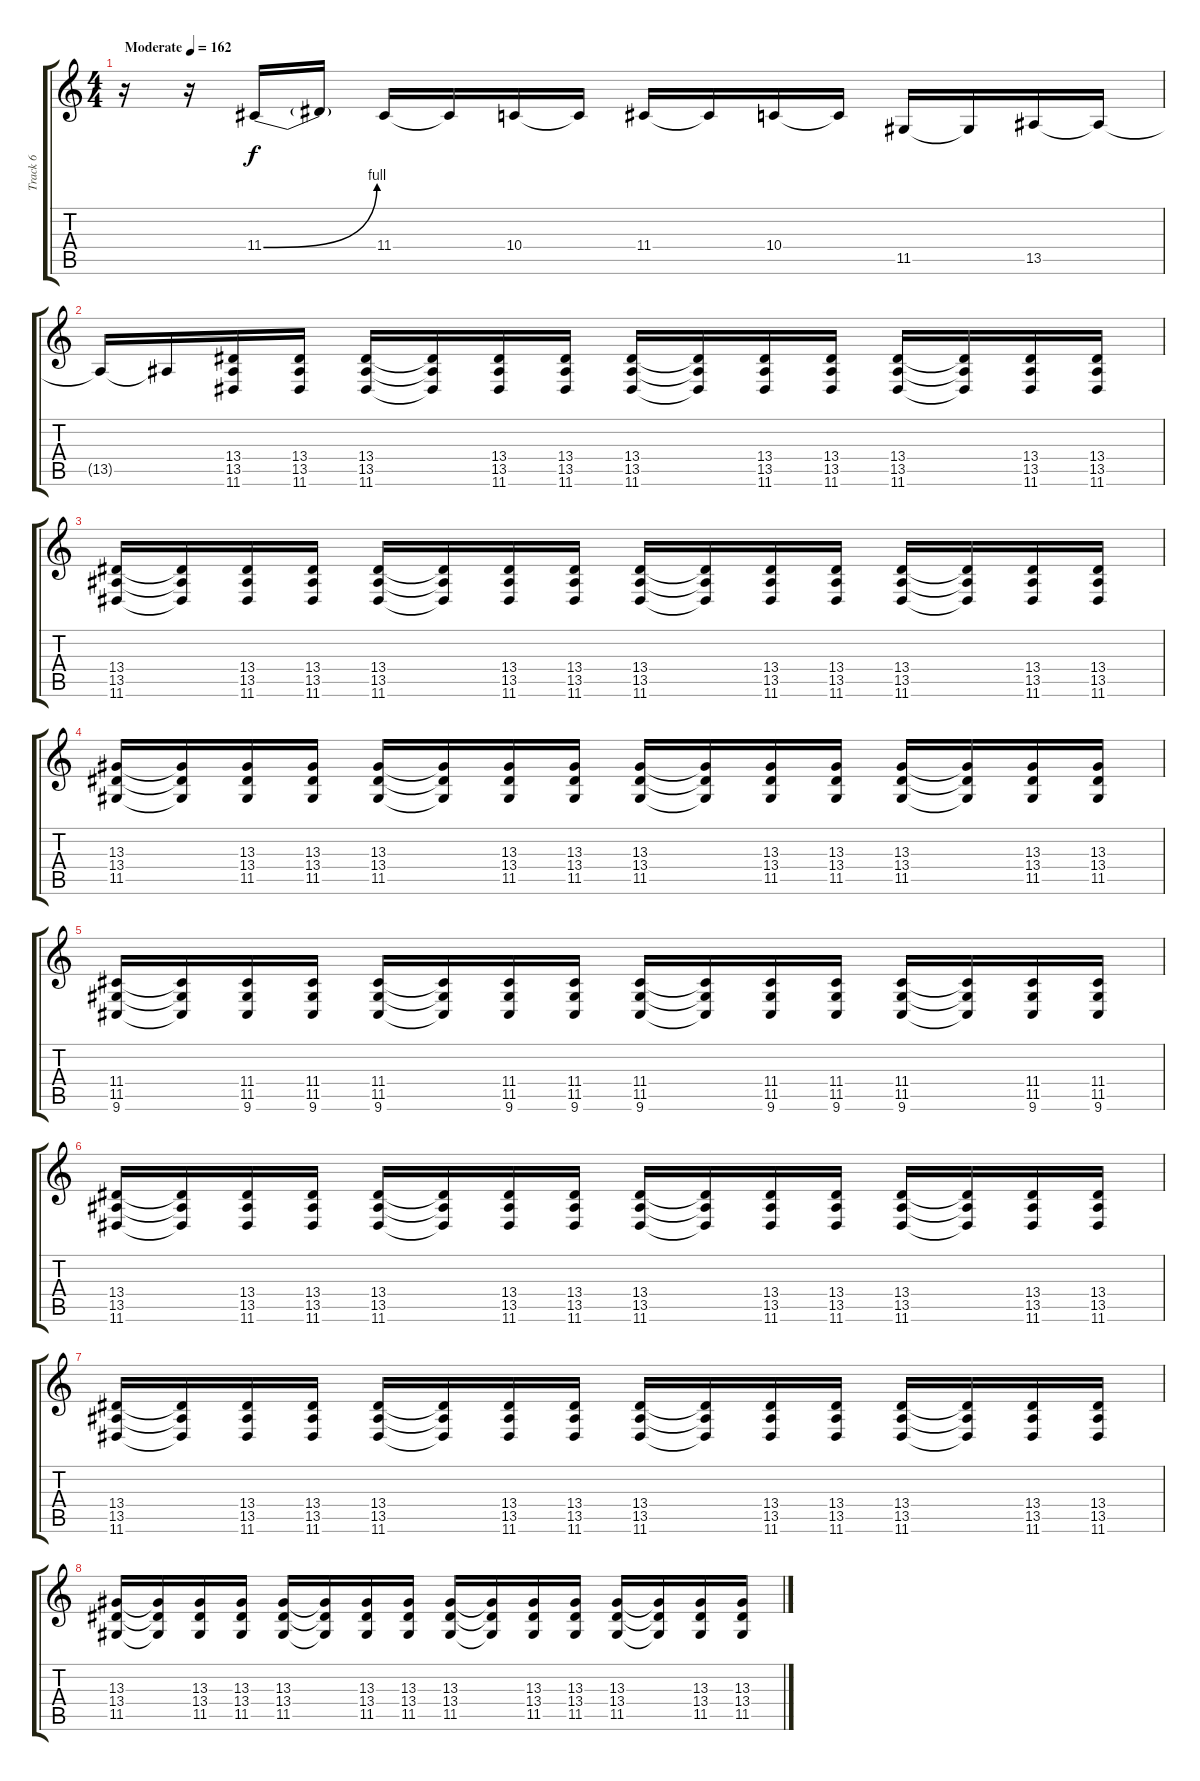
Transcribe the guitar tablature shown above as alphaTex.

\track ("Track 6" "Track 6") {instrument lead5charang}
\staff {score tabs}
\tuning (E4 B3 G3 D3 A2 E2) {hide}
\ts (4 4)
\tempo (162 "Moderate")
\clef g2
\ks c
r.16{dy f instrument lead5charang} r.16 11.4{be (bend 0 0 60 4)}.16 11.4{t}.16 11.4.16 11.4{t}.16 10.4.16 10.4{t}.16 11.4.16 11.4{t}.16 10.4.16 10.4{t}.16 11.5.16 11.5{t}.16 13.5.16 13.5{t}.16 |
13.5{t}.16 13.5{t}.16 (13.4 13.5 11.6).16 (13.4 13.5 11.6).16 (13.4 13.5 11.6).16 (13.4{t} 13.5{t} 11.6{t}).16 (13.4 13.5 11.6).16 (13.4 13.5 11.6).16 (13.4 13.5 11.6).16 (13.4{t} 13.5{t} 11.6{t}).16 (13.4 13.5 11.6).16 (13.4 13.5 11.6).16 (13.4 13.5 11.6).16 (13.4{t} 13.5{t} 11.6{t}).16 (13.4 13.5 11.6).16 (13.4 13.5 11.6).16 |
(13.4 13.5 11.6).16 (13.4{t} 13.5{t} 11.6{t}).16 (13.4 13.5 11.6).16 (13.4 13.5 11.6).16 (13.4 13.5 11.6).16 (13.4{t} 13.5{t} 11.6{t}).16 (13.4 13.5 11.6).16 (13.4 13.5 11.6).16 (13.4 13.5 11.6).16 (13.4{t} 13.5{t} 11.6{t}).16 (13.4 13.5 11.6).16 (13.4 13.5 11.6).16 (13.4 13.5 11.6).16 (13.4{t} 13.5{t} 11.6{t}).16 (13.4 13.5 11.6).16 (13.4 13.5 11.6).16 |
(13.3 13.4 11.5).16 (13.3{t} 13.4{t} 11.5{t}).16 (13.3 13.4 11.5).16 (13.3 13.4 11.5).16 (13.3 13.4 11.5).16 (13.3{t} 13.4{t} 11.5{t}).16 (13.3 13.4 11.5).16 (13.3 13.4 11.5).16 (13.3 13.4 11.5).16 (13.3{t} 13.4{t} 11.5{t}).16 (13.3 13.4 11.5).16 (13.3 13.4 11.5).16 (13.3 13.4 11.5).16 (13.3{t} 13.4{t} 11.5{t}).16 (13.3 13.4 11.5).16 (13.3 13.4 11.5).16 |
(11.4 11.5 9.6).16 (11.4{t} 11.5{t} 9.6{t}).16 (11.4 11.5 9.6).16 (11.4 11.5 9.6).16 (11.4 11.5 9.6).16 (11.4{t} 11.5{t} 9.6{t}).16 (11.4 11.5 9.6).16 (11.4 11.5 9.6).16 (11.4 11.5 9.6).16 (11.4{t} 11.5{t} 9.6{t}).16 (11.4 11.5 9.6).16 (11.4 11.5 9.6).16 (11.4 11.5 9.6).16 (11.4{t} 11.5{t} 9.6{t}).16 (11.4 11.5 9.6).16 (11.4 11.5 9.6).16 |
(13.4 13.5 11.6).16 (13.4{t} 13.5{t} 11.6{t}).16 (13.4 13.5 11.6).16 (13.4 13.5 11.6).16 (13.4 13.5 11.6).16 (13.4{t} 13.5{t} 11.6{t}).16 (13.4 13.5 11.6).16 (13.4 13.5 11.6).16 (13.4 13.5 11.6).16 (13.4{t} 13.5{t} 11.6{t}).16 (13.4 13.5 11.6).16 (13.4 13.5 11.6).16 (13.4 13.5 11.6).16 (13.4{t} 13.5{t} 11.6{t}).16 (13.4 13.5 11.6).16 (13.4 13.5 11.6).16 |
(13.4 13.5 11.6).16 (13.4{t} 13.5{t} 11.6{t}).16 (13.4 13.5 11.6).16 (13.4 13.5 11.6).16 (13.4 13.5 11.6).16 (13.4{t} 13.5{t} 11.6{t}).16 (13.4 13.5 11.6).16 (13.4 13.5 11.6).16 (13.4 13.5 11.6).16 (13.4{t} 13.5{t} 11.6{t}).16 (13.4 13.5 11.6).16 (13.4 13.5 11.6).16 (13.4 13.5 11.6).16 (13.4{t} 13.5{t} 11.6{t}).16 (13.4 13.5 11.6).16 (13.4 13.5 11.6).16 |
(13.3 13.4 11.5).16 (13.3{t} 13.4{t} 11.5{t}).16 (13.3 13.4 11.5).16 (13.3 13.4 11.5).16 (13.3 13.4 11.5).16 (13.3{t} 13.4{t} 11.5{t}).16 (13.3 13.4 11.5).16 (13.3 13.4 11.5).16 (13.3 13.4 11.5).16 (13.3{t} 13.4{t} 11.5{t}).16 (13.3 13.4 11.5).16 (13.3 13.4 11.5).16 (13.3 13.4 11.5).16 (13.3{t} 13.4{t} 11.5{t}).16 (13.3 13.4 11.5).16 (13.3 13.4 11.5).16
